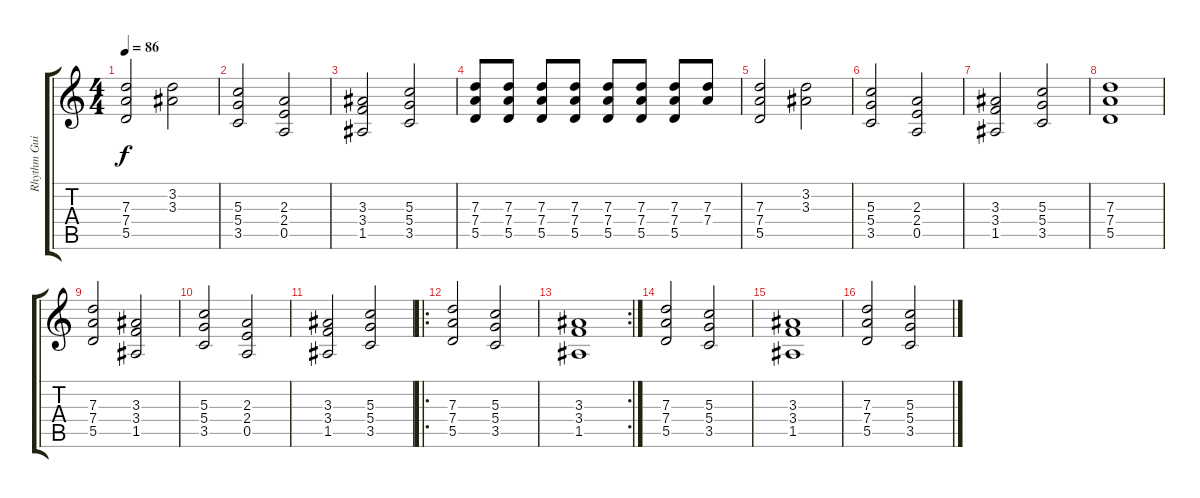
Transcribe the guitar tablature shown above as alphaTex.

\track ("Rhythm Guitar" "Rhythm Gui") {instrument distortionguitar}
\staff {score tabs}
\tuning (E4 B3 G3 D3 A2 E2) {hide}
\ts (4 4)
\tempo 86
\clef g2
\ks c
(7.3 7.4 5.5).2{dy f} (3.2 3.3).2 |
(5.3 5.4 3.5).2 (2.3 2.4 0.5).2 |
(3.3 3.4 1.5).2 (5.3 5.4 3.5).2 |
(7.3 7.4 5.5).8 (7.3 7.4 5.5).8 (7.3 7.4 5.5).8 (7.3 7.4 5.5).8 (7.3 7.4 5.5).8 (7.3 7.4 5.5).8 (7.3 7.4 5.5).8 (7.3 7.4).8 |
(7.3 7.4 5.5).2 (3.2 3.3).2 |
(5.3 5.4 3.5).2 (2.3 2.4 0.5).2 |
(3.3 3.4 1.5).2 (5.3 5.4 3.5).2 |
(7.3 7.4 5.5).1 |
(7.3 7.4 5.5).2 (3.3 3.4 1.5).2 |
(5.3 5.4 3.5).2 (2.3 2.4 0.5).2 |
(3.3 3.4 1.5).2 (5.3 5.4 3.5).2 |
\ro
(7.3 7.4 5.5).2 (5.3 5.4 3.5).2 |
\rc 2
(3.3 3.4 1.5).1 |
(7.3 7.4 5.5).2 (5.3 5.4 3.5).2 |
(3.3 3.4 1.5).1 |
(7.3 7.4 5.5).2 (5.3 5.4 3.5).2
